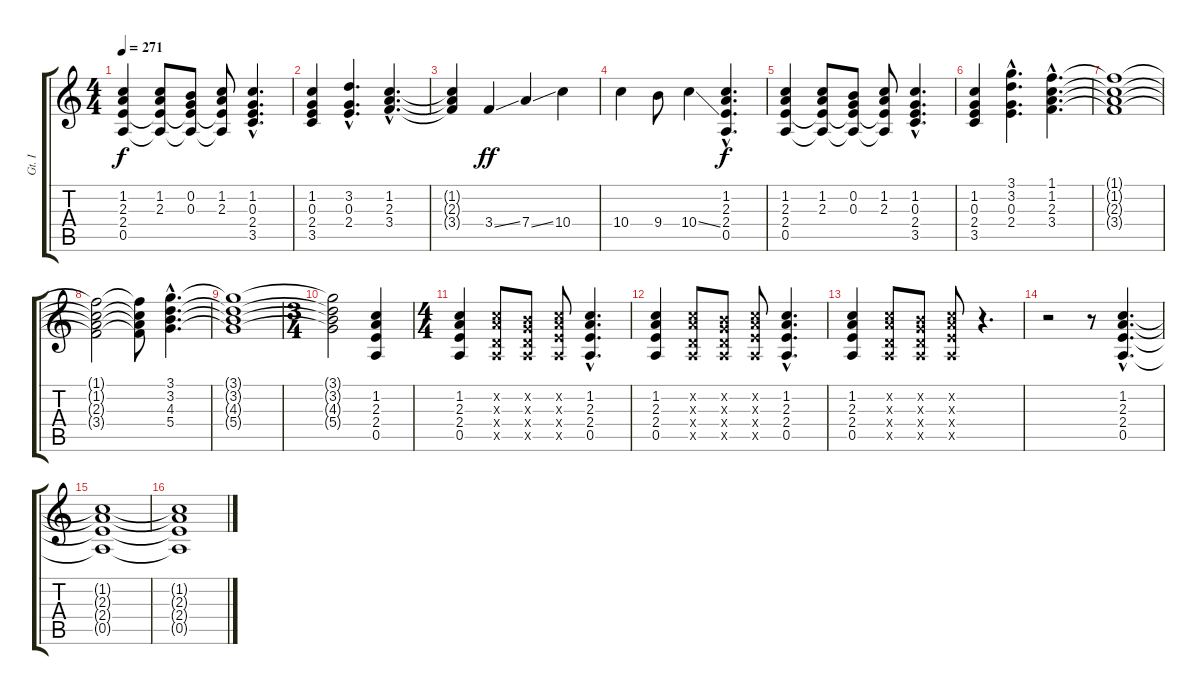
\track ("Gt. I" "Gt. I") {instrument distortionguitar}
\staff {score tabs}
\tuning (E4 B3 G3 D3 A2 E2) {hide}
\ts (4 4)
\tempo 271
\clef g2
\ks c
(1.2 2.3 2.4 0.5).4{dy f} (1.2 2.3 2.4{t} 0.5{t}).8 (0.2 0.3 2.4{t} 0.5{t}).8 (1.2 2.3 2.4{t} 0.5{t}).8 (1.2{hac} 0.3{hac} 2.4{hac} 3.5{hac}).4{d} |
(1.2 0.3 2.4 3.5).4 (3.2{hac} 0.3{hac} 2.4{hac}).4{d} (1.2{hac} 2.3{hac} 3.4{hac}).4{d} |
(1.2{t} 2.3{t} 3.4{t}).4 3.4{ss}.4{dy ff} 7.4{ss}.4 10.4.4 |
10.4.4 9.4.8 10.4{ss}.4 (1.2{hac} 2.3{hac} 2.4{hac} 0.5{hac}).4{d dy f} |
(1.2 2.3 2.4 0.5).4 (1.2 2.3 2.4{t} 0.5{t}).8 (0.2 0.3 2.4{t} 0.5{t}).8 (1.2 2.3 2.4{t} 0.5{t}).8 (1.2{hac} 0.3{hac} 2.4{hac} 3.5{hac}).4{d} |
(1.2 0.3 2.4 3.5).4 (3.1{hac} 3.2{hac} 0.3{hac} 2.4{hac}).4{d} (1.1{hac} 1.2{hac} 2.3{hac} 3.4{hac}).4{d} |
(1.1{t} 1.2{t} 2.3{t} 3.4{t}).1 |
(1.1{t} 1.2{t} 2.3{t} 3.4{t}).2 (1.1{t} 1.2{t} 2.3{t} 3.4{t}).8 (3.1{hac} 3.2{hac} 4.3{hac} 5.4{hac}).4{d} |
(3.1{t} 3.2{t} 4.3{t} 5.4{t}).1 |
\ts (3 4)
(3.1{t} 3.2{t} 4.3{t} 5.4{t}).2 (1.2 2.3 2.4 0.5).4 |
\ts (4 4)
(1.2 2.3 2.4 0.5).4 (1.2{x} 2.3{x} 0.4{x} 0.5{x}).8 (0.2{x} 0.3{x} 0.4{x} 0.5{x}).8 (1.2{x} 2.3{x} 2.4{x} 0.5{x}).8 (1.2{hac} 2.3{hac} 2.4{hac} 0.5{hac}).4{d} |
(1.2 2.3 2.4 0.5).4 (1.2{x} 2.3{x} 0.4{x} 0.5{x}).8 (0.2{x} 0.3{x} 0.4{x} 0.5{x}).8 (1.2{x} 2.3{x} 2.4{x} 0.5{x}).8 (1.2{hac} 2.3{hac} 2.4{hac} 0.5{hac}).4{d} |
(1.2 2.3 2.4 0.5).4 (1.2{x} 2.3{x} 0.4{x} 0.5{x}).8 (0.2{x} 0.3{x} 0.4{x} 0.5{x}).8 (1.2{x} 2.3{x} 2.4{x} 0.5{x}).8 r.4{d} |
r.2 r.8 (1.2{hac} 2.3{hac} 2.4{hac} 0.5{hac}).4{d} |
(1.2{t} 2.3{t} 2.4{t} 0.5{t}).1 |
(1.2{t} 2.3{t} 2.4{t} 0.5{t}).1
